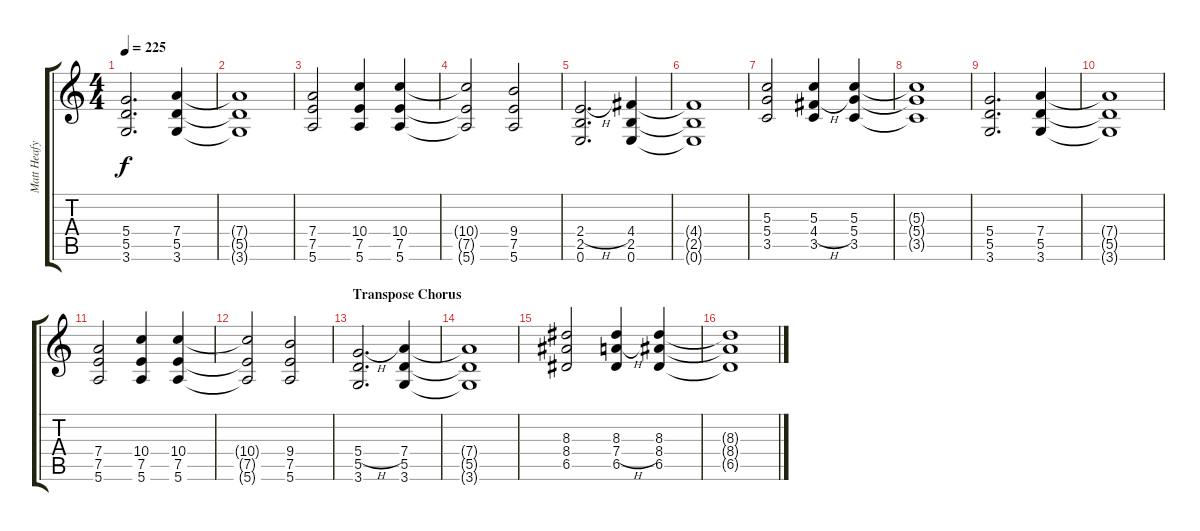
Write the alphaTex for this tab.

\track ("Matt Heafy Gtr. 1" "Matt Heafy") {instrument distortionguitar}
\staff {score tabs}
\tuning (E4 B3 G3 D3 A2 E2) {hide}
\ts (4 4)
\tempo 225
\clef g2
\ks c
(5.4 5.5 3.6).2{d dy f} (7.4 5.5 3.6).4 |
(7.4{t} 5.5{t} 3.6{t}).1 |
(7.4 7.5 5.6).2 (10.4 7.5 5.6).4 (10.4 7.5 5.6).4 |
(10.4{t} 7.5{t} 5.6{t}).2 (9.4 7.5 5.6).2 |
(2.4{h} 2.5 0.6).2{d} (4.4 2.5 0.6).4 |
(4.4{t} 2.5{t} 0.6{t}).1 |
(5.3 5.4 3.5).2 (5.3 4.4{h} 3.5).4 (5.3 5.4 3.5).4 |
(5.3{t} 5.4{t} 3.5{t}).1 |
(5.4 5.5 3.6).2{d} (7.4 5.5 3.6).4 |
(7.4{t} 5.5{t} 3.6{t}).1 |
(7.4 7.5 5.6).2 (10.4 7.5 5.6).4 (10.4 7.5 5.6).4 |
(10.4{t} 7.5{t} 5.6{t}).2 (9.4 7.5 5.6).2 |
\section ("" "Transpose Chorus")
(5.4{h} 5.5 3.6).2{d} (7.4 5.5 3.6).4 |
(7.4{t} 5.5{t} 3.6{t}).1 |
(8.3 8.4 6.5).2 (8.3 7.4{h} 6.5).4 (8.3 8.4 6.5).4 |
(8.3{t} 8.4{t} 6.5{t}).1
